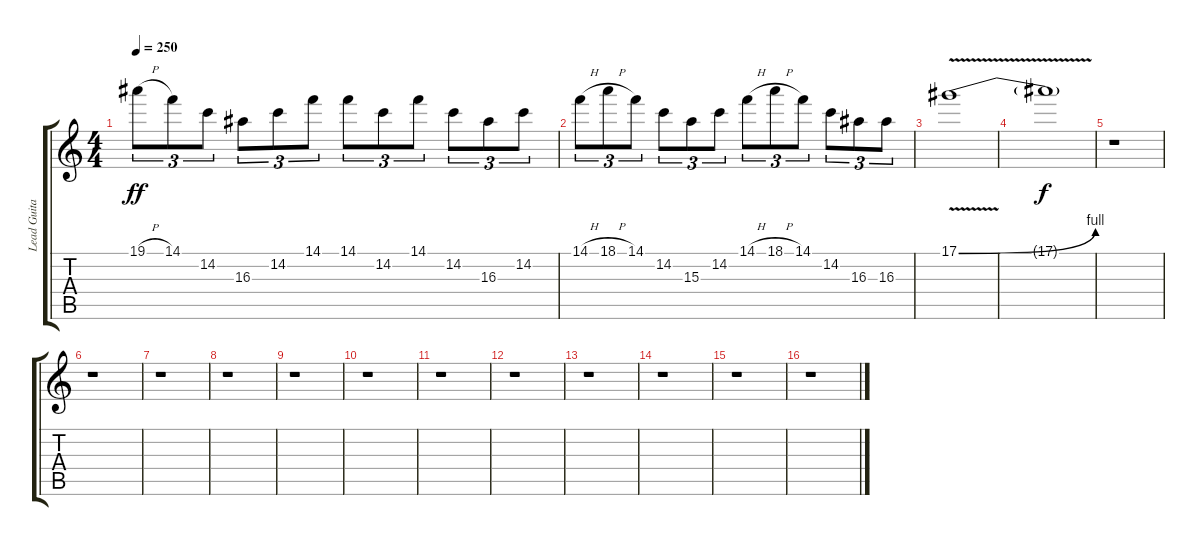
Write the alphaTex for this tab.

\track ("Lead Guitar" "Lead Guita") {instrument distortionguitar}
\staff {score tabs}
\tuning (Eb4 Bb3 Gb3 Db3 Ab2 Eb2) {hide}
\ts (4 4)
\tempo 250
\clef g2
\ks c
19.1{h}.8{tu (3 2) dy ff} 14.1.8{tu (3 2)} 14.2.8{tu (3 2)} 16.3.8{tu (3 2)} 14.2.8{tu (3 2)} 14.1.8{tu (3 2)} 14.1.8{tu (3 2)} 14.2.8{tu (3 2)} 14.1.8{tu (3 2)} 14.2.8{tu (3 2)} 16.3.8{tu (3 2)} 14.2.8{tu (3 2)} |
14.1{h}.8{tu (3 2)} 18.1{h}.8{tu (3 2)} 14.1.8{tu (3 2)} 14.2.8{tu (3 2)} 15.3.8{tu (3 2)} 14.2.8{tu (3 2)} 14.1{h}.8{tu (3 2)} 18.1{h}.8{tu (3 2)} 14.1.8{tu (3 2)} 14.2.8{tu (3 2)} 16.3.8{tu (3 2)} 16.3.8{tu (3 2)} |
17.1{be (bend 0 0 60 4) v}.1 |
17.1{t}.1{dy f} |
r.1 |
r.1 |
r.1 |
r.1 |
r.1 |
r.1 |
r.1 |
r.1 |
r.1 |
r.1 |
r.1 |
r.1
